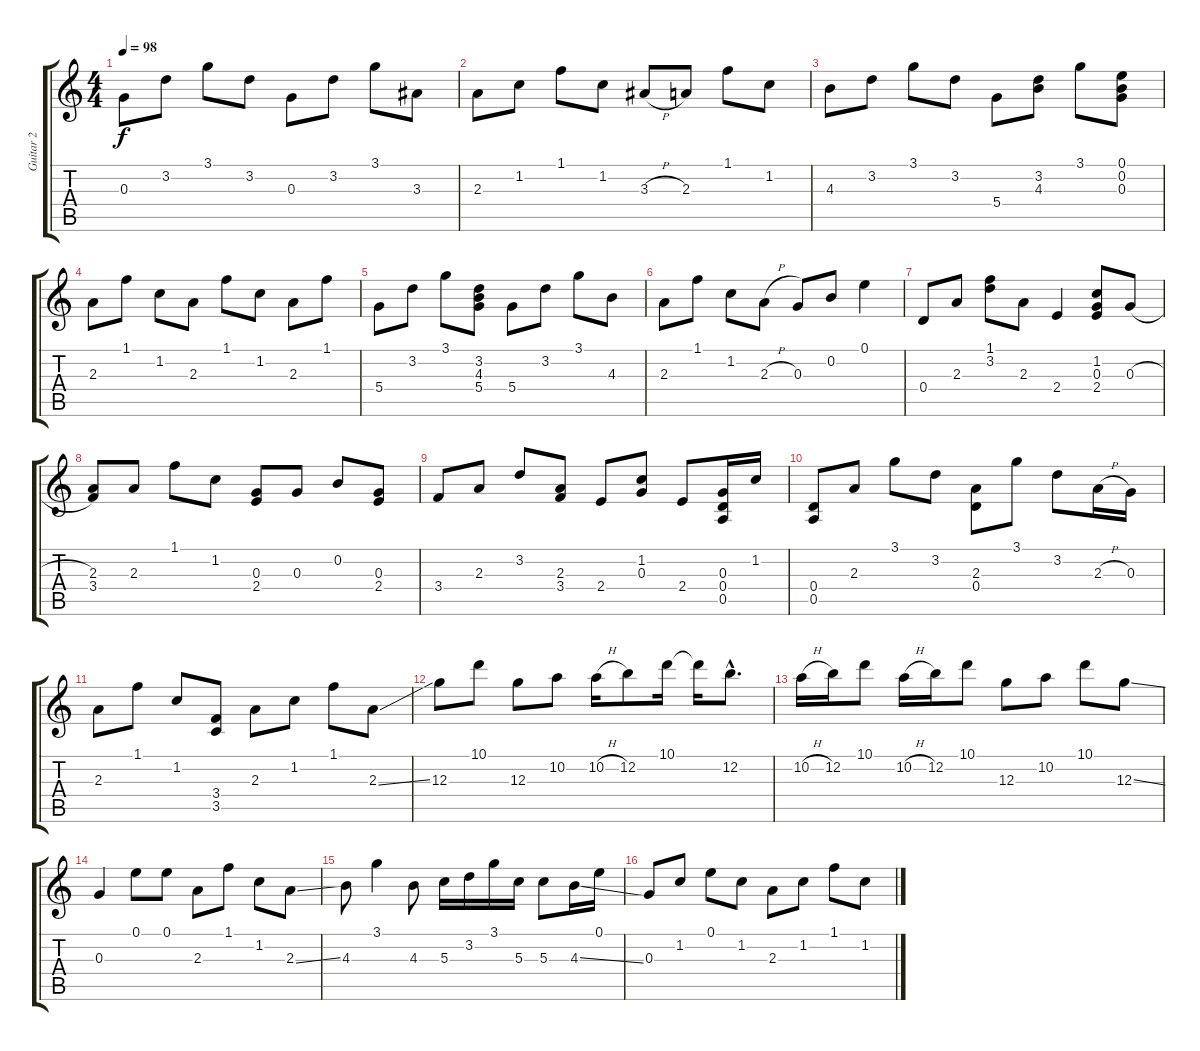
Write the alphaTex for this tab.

\track ("Guitar 2" "Guitar 2") {instrument electricguitarclean}
\staff {score tabs}
\tuning (E4 B3 G3 D3 A2 E2) {hide}
\ts (4 4)
\tempo 98
\clef g2
\ks c
0.3.8{dy f} 3.2.8 3.1.8 3.2.8 0.3.8 3.2.8 3.1.8 3.3.8 |
2.3.8 1.2.8 1.1.8 1.2.8 3.3{h}.8 2.3.8 1.1.8 1.2.8 |
4.3.8 3.2.8 3.1.8 3.2.8 5.4.8 (3.2 4.3).8 3.1.8 (0.1 0.2 0.3).8 |
2.3.8 1.1.8 1.2.8 2.3.8 1.1.8 1.2.8 2.3.8 1.1.8 |
5.4.8 3.2.8 3.1.8 (3.2 4.3 5.4).8 5.4.8 3.2.8 3.1.8 4.3.8 |
2.3.8 1.1.8 1.2.8 2.3{h}.8 0.3.8 0.2.8 0.1.4 |
0.4.8 2.3.8 (1.1 3.2).8 2.3.8 2.4.4 (1.2 0.3 2.4).8 0.3{h}.8 |
(2.3 3.4).8 2.3.8 1.1.8 1.2.8 (0.3 2.4).8 0.3.8 0.2.8 (0.3 2.4).8 |
3.4.8 2.3.8 3.2.8 (2.3 3.4).8 2.4.8 (1.2 0.3).8 2.4.8 (0.3 0.4 0.5).16 1.2.16 |
(0.4 0.5).8 2.3.8 3.1.8 3.2.8 (2.3 0.4).8 3.1.8 3.2.8 2.3{h}.16 0.3.16 |
2.3.8 1.1.8 1.2.8 (3.4 3.5).8 2.3.8 1.2.8 1.1.8 2.3{ss}.8 |
12.3.8 10.1.8 12.3.8 10.2.8 10.2{h}.16 12.2.8 10.1.16 10.1{t}.16 12.2{hac}.8{d} |
10.2{h}.16 12.2.16 10.1.8 10.2{h}.16 12.2.16 10.1.8 12.3.8 10.2.8 10.1.8 12.3{ss}.8 |
0.3.4 0.1.8 0.1.8 2.3.8 1.1.8 1.2.8 2.3{ss}.8 |
4.3.8 3.1.4 4.3.8 5.3.16 3.2.16 3.1.16 5.3.16 5.3.8 4.3{ss}.16 0.1.16 |
0.3.8 1.2.8 0.1.8 1.2.8 2.3.8 1.2.8 1.1.8 1.2.8
